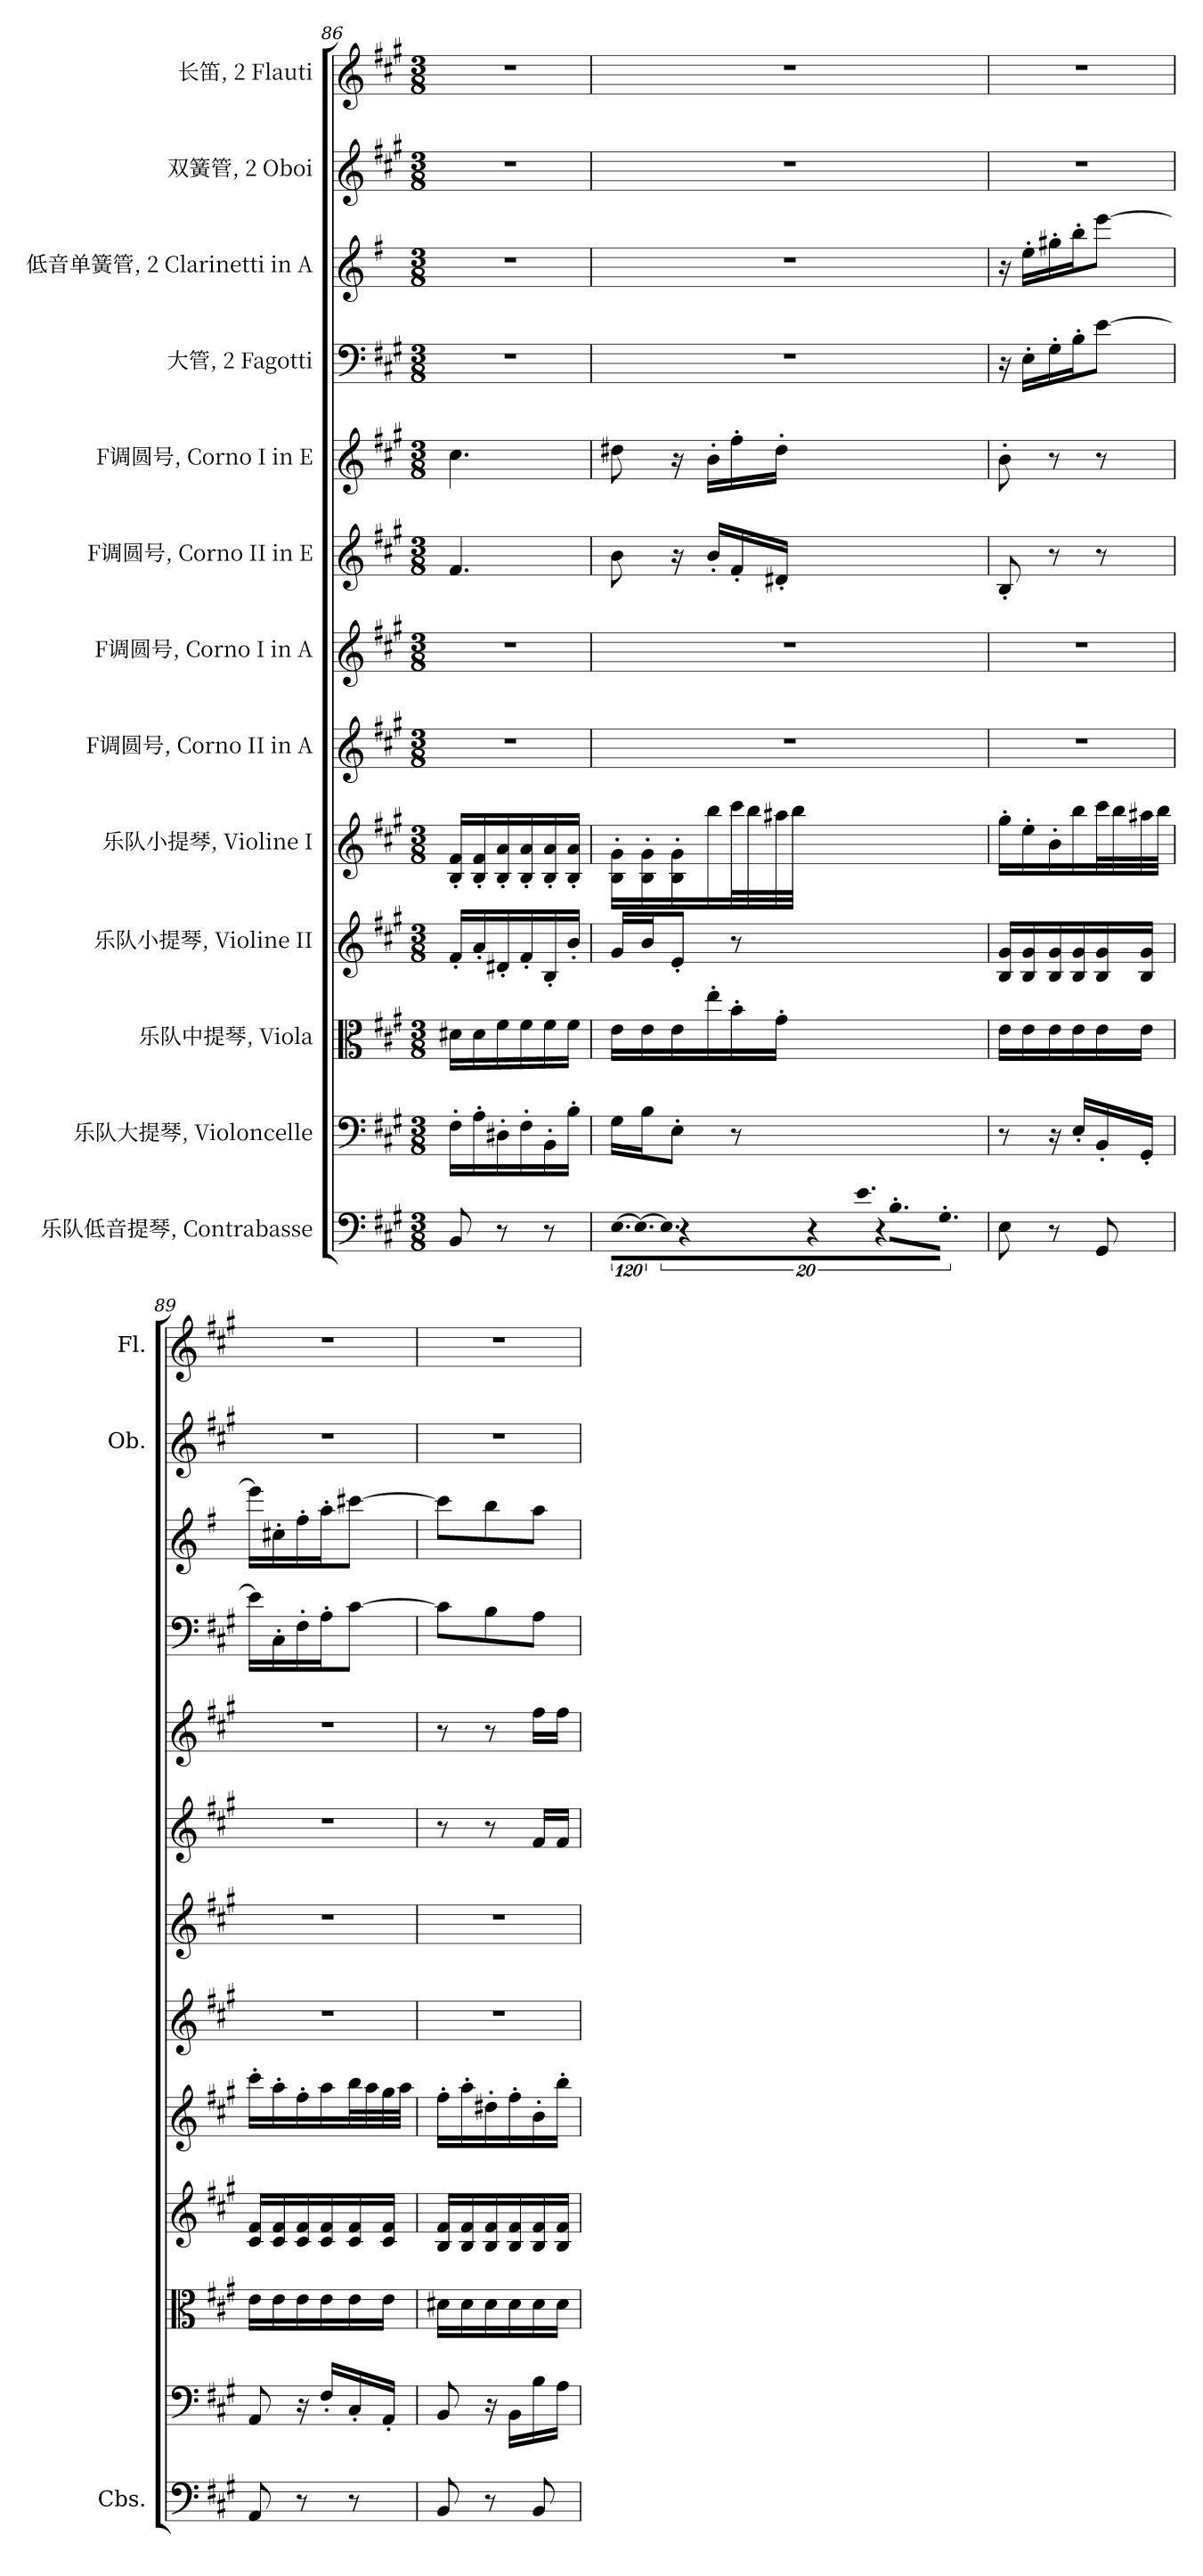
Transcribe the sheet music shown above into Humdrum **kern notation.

**kern	**kern	**kern	**kern	**kern	**kern	**kern	**kern	**kern	**kern	**kern	**kern	**kern
*part13	*part12	*part11	*part10	*part9	*part8	*part7	*part6	*part5	*part4	*part3	*part2	*part1
*staff13	*staff12	*staff11	*staff10	*staff9	*staff8	*staff7	*staff6	*staff5	*staff4	*staff3	*staff2	*staff1
*I"乐队低音提琴, Contrabasse	*I"乐队大提琴, Violoncelle	*I"乐队中提琴, Viola	*I"乐队小提琴, Violine II	*I"乐队小提琴, Violine I	*I"F调圆号, Corno II in A	*I"F调圆号, Corno I in A	*I"F调圆号, Corno II in E	*I"F调圆号, Corno I in E	*I"大管, 2 Fagotti	*I"低音单簧管, 2 Clarinetti in A	*I"双簧管, 2 Oboi	*I"长笛, 2 Flauti
*I'Cbs.	*	*	*	*	*	*	*	*	*	*	*I'Ob.	*I'Fl.
*clefF4	*clefF4	*clefC3	*clefG2	*clefG2	*clefG2	*clefG2	*clefG2	*clefG2	*clefF4	*clefG2	*clefG2	*clefG2
*ITrd7c12	*	*	*	*	*ITrd4c7	*ITrd4c7	*ITrd4c7	*ITrd4c7	*	*ITrd8c14	*	*
*k[f#c#g#]	*k[f#c#g#]	*k[f#c#g#]	*k[f#c#g#]	*k[f#c#g#]	*k[f#c#]	*k[f#c#]	*k[f#c#]	*k[f#c#]	*k[f#c#g#]	*k[f#]	*k[f#c#g#]	*k[f#c#g#]
*M3/8	*M3/8	*M3/8	*M3/8	*M3/8	*M3/8	*M3/8	*M3/8	*M3/8	*M3/8	*M3/8	*M3/8	*M3/8
*MM38	*MM38	*MM38	*MM38	*MM38	*MM38	*MM38	*MM38	*MM38	*MM38	*MM38	*MM38	*MM38
=86	=86	=86	=86	=86	=86	=86	=86	=86	=86	=86	=86	=86
8BBB/	16F#'\LL	16d#X\LL	16f#'/LL	16B/' 16f#/'LL	4.r	4.r	4.B/	4.f#\	4.r	4.r	4.r	4.r
.	16A'\	16d#\	16a'/	16B/' 16f#/'	.	.	.	.	.	.	.	.
8r	16D#X'\	16f#\	16d#X'/	16B/' 16a/'	.	.	.	.	.	.	.	.
.	16F#'\	16f#\	16f#'/	16B/' 16a/'	.	.	.	.	.	.	.	.
8r	16BB'\	16f#\	16B'/	16B/' 16a/'	.	.	.	.	.	.	.	.
.	16B'\JJ	16f#\JJ	16b'/JJ	16B/' 16a/'JJ	.	.	.	.	.	.	.	.
!!LO:PB:g=z
=87	=87	=87	=87	=87	=87	=87	=87	=87	=87	=87	=87	=87
*	*	*	*	*	*	*	*	*	*	*	*	*MM38
!LO:N:vis=32.	!	!	!	!	!	!	!	!	!	!	!	!
[1920%103EE\LLL	16G#\LL	16e\LL	16g#/LL	16B\' 16g#\'LL	4.r	4.r	8e\	8g#X\	4.r	4.r	4.r	4.r
!LO:N:vis=32.	!	!	!	!	!	!	!	!	!	!	!	!
1920%103EE\_	.	.	.	.	.	.	.	.	.	.	.	.
.	16B\J	16e\	16b/J	16B\' 16g#\'	.	.	.	.	.	.	.	.
!LO:N:vis=32.	!	!	!	!	!	!	!	!	!	!	!	!
640%17EE\JJJk]	.	.	.	.	.	.	.	.	.	.	.	.
.	8E'\J	16e\	8e'/J	16B\' 16g#\'	.	.	16r	16r	.	.	.	.
!LO:N:vis=64.	!	!	!	!	!	!	!	!	!	!	!	!
640%17r	.	.	.	.	.	.	.	.	.	.	.	.
1920ryy	.	.	.	.	.	.	.	.	.	.	.	.
!LO:N:vis=32.	!	!	!	!	!	!	!	!	!	!	!	!
1920%103r	.	.	.	.	.	.	.	.	.	.	.	.
.	.	16ee'\	.	16bb\	.	.	16e'/LL	16e'\LL	.	.	.	.
!LO:N:vis=32.	!	!	!	!	!	!	!	!	!	!	!	!
640%17E\	.	.	.	.	.	.	.	.	.	.	.	.
!LO:N:vis=64.	!	!	!	!	!	!	!	!	!	!	!	!
640%17r	.	.	.	.	.	.	.	.	.	.	.	.
.	8r	16b'\	8r	32ccc#\L	.	.	16B'/	16b'\	.	.	.	.
!LO:N:vis=32.	!	!	!	!	!	!	!	!	!	!	!	!
1920%103BB'\LLL	.	.	.	.	.	.	.	.	.	.	.	.
.	.	.	.	32bb\	.	.	.	.	.	.	.	.
.	.	16g#'\JJ	.	32aa#X\	.	.	16G#X'/JJ	16g#'\JJ	.	.	.	.
!LO:N:vis=32.	!	!	!	!	!	!	!	!	!	!	!	!
1920%103GG#'\JJJ	.	.	.	.	.	.	.	.	.	.	.	.
.	.	.	.	32bb\JJJ	.	.	.	.	.	.	.	.
=88	=88	=88	=88	=88	=88	=88	=88	=88	=88	=88	=88	=88
*	*	*	*	*	*	*	*	*	*	*	*	*MM38
8EE\	8r	16e\LL	16B/ 16g#/LL	16gg#'\LL	4.r	4.r	8E'/	8e'\	16r	16r	4.r	4.r
.	.	16e\	16B/ 16g#/	16ee'\	.	.	.	.	16E'\LL	16e'\LL	.	.
8r	16r	16e\	16B/ 16g#/	16b'\	.	.	8r	8r	16G#'\	16g#X'\	.	.
.	16E'/LL	16e\	16B/ 16g#/	16bb\	.	.	.	.	16B'\J	16b'\J	.	.
8GGG#/	16BB'/	16e\	16B/ 16g#/	32ccc#\L	.	.	8r	8r	[8e\J	[8ee\J	.	.
.	.	.	.	32bb\	.	.	.	.	.	.	.	.
.	16GG#'/JJ	16e\JJ	16B/ 16g#/JJ	32aa#X\	.	.	.	.	.	.	.	.
.	.	.	.	32bb\JJJ	.	.	.	.	.	.	.	.
=89	=89	=89	=89	=89	=89	=89	=89	=89	=89	=89	=89	=89
*	*	*	*	*	*	*	*	*	*	*	*	*MM38
8AAA/	8AA/	16e\LL	16c#/ 16f#/LL	16ccc#'\LL	4.r	4.r	4.r	4.r	16e\LL]	16ee\LL]	4.r	4.r
.	.	16e\	16c#/ 16f#/	16aa'\	.	.	.	.	16C#'\	16c#X'\	.	.
8r	16r	16e\	16c#/ 16f#/	16ff#'\	.	.	.	.	16F#'\	16f#'\	.	.
.	16F#'/LL	16e\	16c#/ 16f#/	16aa\	.	.	.	.	16A'\J	16a'\J	.	.
8r	16C#'/	16e\	16c#/ 16f#/	32bb\L	.	.	.	.	[8c#\J	[8cc#X\J	.	.
.	.	.	.	32aa\	.	.	.	.	.	.	.	.
.	16AA'/JJ	16e\JJ	16c#/ 16f#/JJ	32gg#\	.	.	.	.	.	.	.	.
.	.	.	.	32aa\JJJ	.	.	.	.	.	.	.	.
!!LO:PB:g=z
=90	=90	=90	=90	=90	=90	=90	=90	=90	=90	=90	=90	=90
*	*	*	*	*	*	*	*	*	*	*	*	*MM38
8BBB/	8BB/	16d#X\LL	16B/ 16f#/LL	16ff#'\LL	4.r	4.r	8r	8r	8c#\L]	8cc#\L]	4.r	4.r
.	.	16d#\	16B/ 16f#/	16aa'\	.	.	.	.	.	.	.	.
8r	16r	16d#\	16B/ 16f#/	16dd#X'\	.	.	8r	8r	8B\	8b\	.	.
.	16BB\LL	16d#\	16B/ 16f#/	16ff#'\	.	.	.	.	.	.	.	.
8BBB/	16B\	16d#\	16B/ 16f#/	16b'\	.	.	16B/LL	16b\LL	8A\J	8a\J	.	.
.	16A\JJ	16d#\JJ	16B/ 16f#/JJ	16bb'\JJ	.	.	16B/JJ	16b\JJ	.	.	.	.
=	=	=	=	=	=	=	=	=	=	=	=	=
*-	*-	*-	*-	*-	*-	*-	*-	*-	*-	*-	*-	*-
